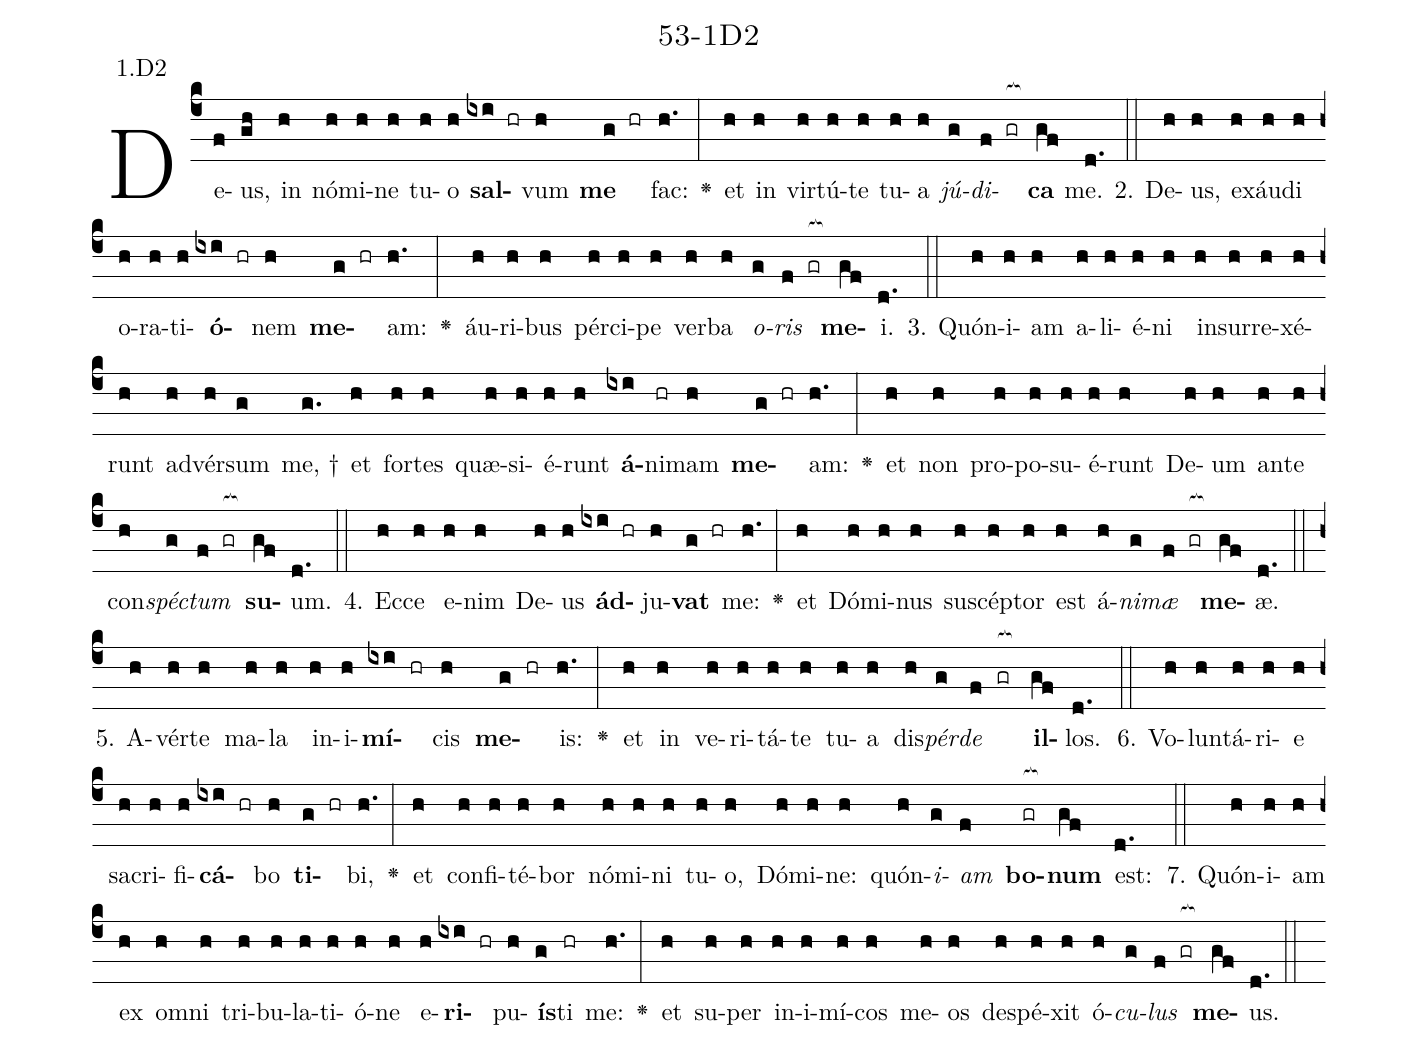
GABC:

name: 53-1D2;
annotation: 1.D2;
%%
(c4)De(f)us,(gh) in(h) nó(h)mi(h)ne(h) tu(h)o(h) <b>sal</b>(ixi hr)vum(h) <b>me</b>(g hr) fac:(h.) <v>\greheightstar</v>(:) et(h) in(h) vir(h)tú(h)te(h) tu(h)a(h) <i>jú</i>(g)<i>di</i>(f gr[ocb:1{])<b>ca</b>(gf[ocb:0}]) me.(d.) (::)
2. De(h)us,(h) ex(h)áu(h)di(h) o(h)ra(h)ti(h)<b>ó</b>(ixi hr)nem(h) <b>me</b>(g hr)am:(h.) <v>\greheightstar</v>(:) áu(h)ri(h)bus(h) pér(h)ci(h)pe(h) ver(h)ba(h) <i>o</i>(g)<i>ris</i>(f gr[ocb:1{]) <b>me</b>(gf[ocb:0}])i.(d.) (::)
3. Quón(h)i(h)am(h) a(h)li(h)é(h)ni(h) in(h)sur(h)re(h)xé(h)runt(h) ad(h)vér(h)sum(g) me, †(g.) et(h) for(h)tes(h) quæ(h)si(h)é(h)runt(h) <b>á</b>(ixi)ni(hr)mam(h) <b>me</b>(g hr)am:(h.) <v>\greheightstar</v>(:) et(h) non(h) pro(h)po(h)su(h)é(h)runt(h) De(h)um(h) an(h)te(h) con(h)<i>spéc</i>(g)<i>tum</i>(f gr[ocb:1{]) <b>su</b>(gf[ocb:0}])um.(d.) (::)
4. Ec(h)ce(h) e(h)nim(h) De(h)us(h) <b>ád</b>(ixi hr)ju(h)<b>vat</b>(g hr) me:(h.) <v>\greheightstar</v>(:) et(h) Dó(h)mi(h)nus(h) su(h)scép(h)tor(h) est(h) á(h)<i>ni</i>(g)<i>mæ</i>(f gr[ocb:1{]) <b>me</b>(gf[ocb:0}])æ.(d.) (::)
5. A(h)vér(h)te(h) ma(h)la(h) in(h)i(h)<b>mí</b>(ixi hr)cis(h) <b>me</b>(g hr)is:(h.) <v>\greheightstar</v>(:) et(h) in(h) ve(h)ri(h)tá(h)te(h) tu(h)a(h) dis(h)<i>pér</i>(g)<i>de</i>(f gr[ocb:1{]) <b>il</b>(gf[ocb:0}])los.(d.) (::)
6. Vo(h)lun(h)tá(h)ri(h)e(h) sa(h)cri(h)fi(h)<b>cá</b>(ixi hr)bo(h) <b>ti</b>(g hr)bi,(h.) <v>\greheightstar</v>(:) et(h) con(h)fi(h)té(h)bor(h) nó(h)mi(h)ni(h) tu(h)o,(h) Dó(h)mi(h)ne:(h) quón(h)<i>i</i>(g)<i>am</i>(f) <b>bo</b>(gr[ocb:1{])<b>num</b>(gf[ocb:0}]) est:(d.) (::)
7. Quón(h)i(h)am(h) ex(h) om(h)ni(h) tri(h)bu(h)la(h)ti(h)ó(h)ne(h) e(h)<b>ri</b>(ixi hr)pu(h)<b>ís</b>(g)ti(hr) me:(h.) <v>\greheightstar</v>(:) et(h) su(h)per(h) in(h)i(h)mí(h)cos(h) me(h)os(h) de(h)spé(h)xit(h) ó(h)<i>cu</i>(g)<i>lus</i>(f gr[ocb:1{]) <b>me</b>(gf[ocb:0}])us.(d.) (::)
